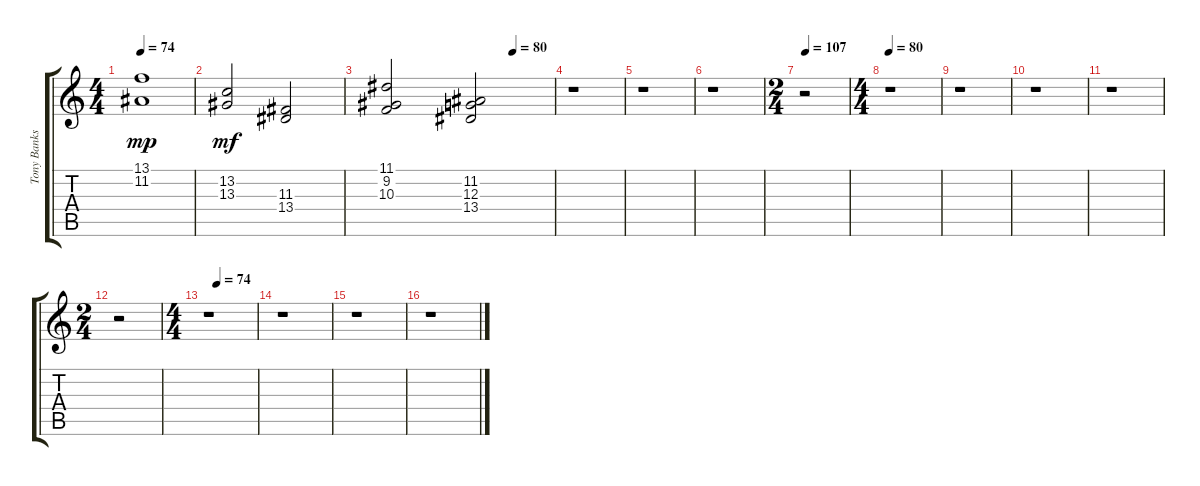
\track ("Tony Banks III" "Tony Banks") {instrument churchorgan}
\staff {score tabs}
\tuning (E4 B3 G3 D3 A2 E2) {hide}
\ts (4 4)
\tempo 74
\clef g2
\ks c
(13.1 11.2).1{dy mp} |
(13.2 13.3).2{dy mf} (11.3 13.4).2 |
\tempo (80 0.75)
(11.1 9.2 10.3).2 (11.2 12.3 13.4).2 |
r.1 |
r.1 |
r.1 |
\ts (2 4)
\tempo (107 0.041666666666666664)
r.2 |
\ts (4 4)
\tempo 80
r.1 |
r.1 |
r.1 |
r.1 |
\ts (2 4)
r.2 |
\ts (4 4)
\tempo (74 0.1875)
r.1 |
r.1 |
r.1 |
r.1
